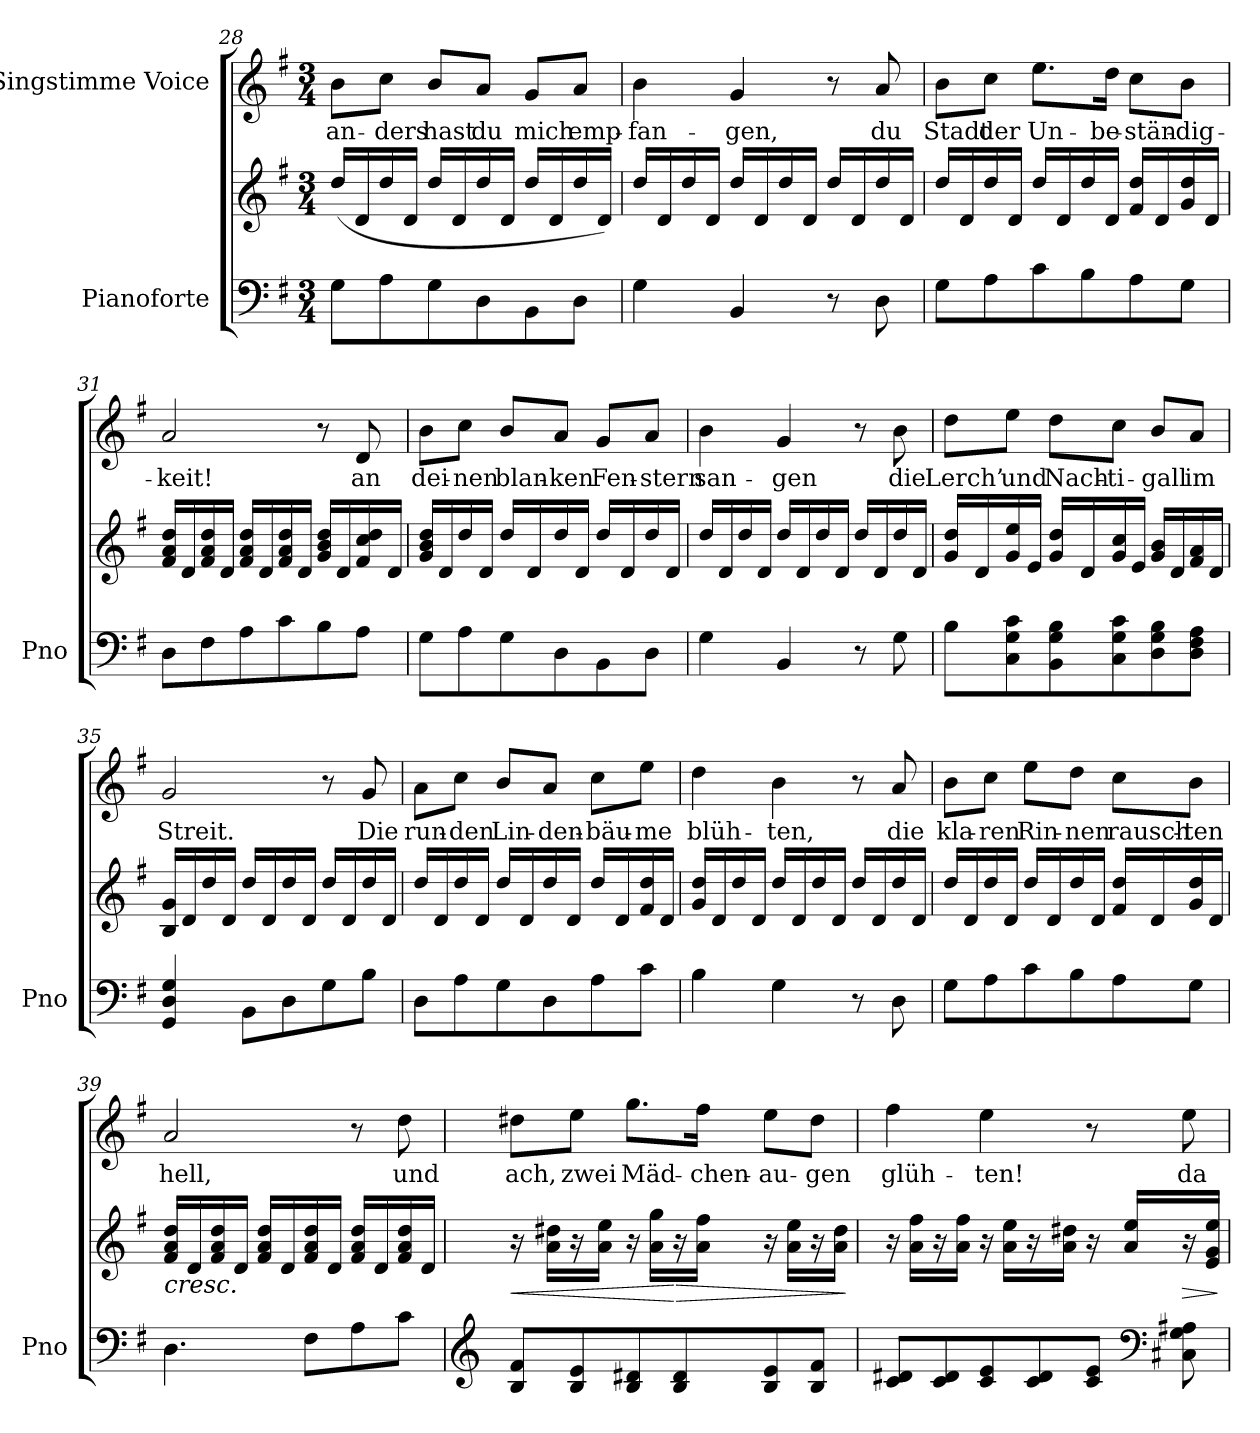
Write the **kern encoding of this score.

**kern	**kern	**dynam	**kern	**text
*part2	*part2	*part2	*part1	*part1
*staff3	*staff2	*staff2/3	*staff1	*staff1
*I"Pianoforte	*	*	*I"Singstimme Voice	*
*I'Pno	*	*	*	*
*clefF4	*clefG2	*	*clefG2	*
*k[f#]	*k[f#]	*	*k[f#]	*
*M3/4	*M3/4	*	*M3/4	*
=28	=28	=28	=28	=28
!	!	!	!	!LO:LY:b
8G\L	(16dd/LL	.	8b\L	an-
.	16d/	.	.	.
!	!	!	!	!LO:LY:b
8A\	16dd/	.	8cc\J	-ders
.	16d/JJ	.	.	.
!	!	!	!	!LO:LY:b
8G\	16dd/LL	.	8b/L	hast
.	16d/	.	.	.
!	!	!	!	!LO:LY:b
8D\	16dd/	.	8a/J	du
.	16d/JJ	.	.	.
!	!	!	!	!LO:LY:b
8BB\	16dd/LL	.	8g/L	mich
.	16d/	.	.	.
!	!	!	!	!LO:LY:b
8D\J	16dd/	.	8a/J	emp-
.	16d/JJ)	.	.	.
=29	=29	=29	=29	=29
!	!	!	!	!LO:LY:b
4G\	16dd/LL	.	4b\	-fan-
.	16d/	.	.	.
.	16dd/	.	.	.
.	16d/JJ	.	.	.
!	!	!	!	!LO:LY:b
4BB/	16dd/LL	.	4g/	-gen,
.	16d/	.	.	.
.	16dd/	.	.	.
.	16d/JJ	.	.	.
8r	16dd/LL	.	8r	.
.	16d/	.	.	.
!	!	!	!	!LO:LY:b
8D\	16dd/	.	8a/	du
.	16d/JJ	.	.	.
!!LO:LB:g=z
=30	=30	=30	=30	=30
!	!	!	!	!LO:LY:b
8G\L	16dd/LL	.	8b\L	Stadt
.	16d/	.	.	.
!	!	!	!	!LO:LY:b
8A\	16dd/	.	8cc\J	der
.	16d/JJ	.	.	.
!	!	!	!	!LO:LY:b
8c\	16dd/LL	.	8.ee\L	Un-
.	16d/	.	.	.
8B\	16dd/	.	.	.
!	!	!	!	!LO:LY:b
.	16d/JJ	.	16dd\Jk	-be-
!	!	!	!	!LO:LY:b
8A\	16f#/ 16dd/LL	.	8cc\L	-stän-
.	16d/	.	.	.
!	!	!	!	!LO:LY:b
8G\J	16g/ 16dd/	.	8b\J	-dig-
.	16d/JJ	.	.	.
=31	=31	=31	=31	=31
!	!	!	!	!LO:LY:b
8D\L	16f#/ 16a/ 16dd/LL	.	2a/	-keit!
.	16d/	.	.	.
8F#\	16f#/ 16a/ 16dd/	.	.	.
.	16d/JJ	.	.	.
8A\	16f#/ 16a/ 16dd/LL	.	.	.
.	16d/	.	.	.
8c\	16f#/ 16a/ 16dd/	.	.	.
.	16d/JJ	.	.	.
8B\	16g/ 16b/ 16dd/LL	.	8r	.
.	16d/	.	.	.
!	!	!	!	!LO:LY:b
8A\J	16f#/ 16cc/ 16dd/	.	8d/	an
.	16d/JJ	.	.	.
=32	=32	=32	=32	=32
!	!	!	!	!LO:LY:b
8G\L	16g/ 16b/ 16dd/LL	.	8b\L	dei-
.	16d/	.	.	.
!	!	!	!	!LO:LY:b
8A\	16dd/	.	8cc\J	-nen
.	16d/JJ	.	.	.
!	!	!	!	!LO:LY:b
8G\	16dd/LL	.	8b/L	blan-
.	16d/	.	.	.
!	!	!	!	!LO:LY:b
8D\	16dd/	.	8a/J	-ken
.	16d/JJ	.	.	.
!	!	!	!	!LO:LY:b
8BB\	16dd/LL	.	8g/L	Fen-
.	16d/	.	.	.
!	!	!	!	!LO:LY:b
8D\J	16dd/	.	8a/J	-stern
.	16d/JJ	.	.	.
!!LO:PB:g=z
=33	=33	=33	=33	=33
!	!	!	!	!LO:LY:b
4G\	16dd/LL	.	4b\	san-
.	16d/	.	.	.
.	16dd/	.	.	.
.	16d/JJ	.	.	.
!	!	!	!	!LO:LY:b
4BB/	16dd/LL	.	4g/	-gen
.	16d/	.	.	.
.	16dd/	.	.	.
.	16d/JJ	.	.	.
8r	16dd/LL	.	8r	.
.	16d/	.	.	.
!	!	!	!	!LO:LY:b
8G\	16dd/	.	8b\	die
.	16d/JJ	.	.	.
!!LO:PB:g=z
=34	=34	=34	=34	=34
!	!	!	!	!LO:LY:b
8B\L	16g/ 16dd/LL	.	8dd\L	Lerch’
.	16d/	.	.	.
!	!	!	!	!LO:LY:b
8C\ 8G\ 8c\	16g/ 16ee/	.	8ee\J	und
.	16e/JJ	.	.	.
!	!	!	!	!LO:LY:b
8BB\ 8G\ 8B\	16g/ 16dd/LL	.	8dd\L	Nach-
.	16d/	.	.	.
!	!	!	!	!LO:LY:b
8C\ 8G\ 8c\	16g/ 16cc/	.	8cc\J	-ti-
.	16e/JJ	.	.	.
!	!	!	!	!LO:LY:b
8D\ 8G\ 8B\	16g/ 16b/LL	.	8b/L	-gall
.	16d/	.	.	.
!	!	!	!	!LO:LY:b
8D\ 8F#\ 8A\J	16f#/ 16a/	.	8a/J	im
.	16d/JJ	.	.	.
=35	=35	=35	=35	=35
!	!	!	!	!LO:LY:b
4GG/ 4D/ 4G/	16B/ 16g/LL	.	2g/	Streit.
.	16d/	.	.	.
.	16dd/	.	.	.
.	16d/JJ	.	.	.
8BB\L	16dd/LL	.	.	.
.	16d/	.	.	.
8D\	16dd/	.	.	.
.	16d/JJ	.	.	.
8G\	16dd/LL	.	8r	.
.	16d/	.	.	.
!	!	!	!	!LO:LY:b
8B\J	16dd/	.	8g/	Die
.	16d/JJ	.	.	.
=36	=36	=36	=36	=36
!	!	!	!	!LO:LY:b
8D\L	16dd/LL	.	8a\L	run-
.	16d/	.	.	.
!	!	!	!	!LO:LY:b
8A\	16dd/	.	8cc\J	-den
.	16d/JJ	.	.	.
!	!	!	!	!LO:LY:b
8G\	16dd/LL	.	8b/L	Lin-
.	16d/	.	.	.
!	!	!	!	!LO:LY:b
8D\	16dd/	.	8a/J	-den-
.	16d/JJ	.	.	.
!	!	!	!	!LO:LY:b
8A\	16dd/LL	.	8cc\L	-bäu-
.	16d/	.	.	.
!	!	!	!	!LO:LY:b
8c\J	16f#/ 16dd/	.	8ee\J	-me
.	16d/JJ	.	.	.
!!LO:LB:g=z
=37	=37	=37	=37	=37
!	!	!	!	!LO:LY:b
4B\	16g/ 16dd/LL	.	4dd\	blüh-
.	16d/	.	.	.
.	16dd/	.	.	.
.	16d/JJ	.	.	.
!	!	!	!	!LO:LY:b
4G\	16dd/LL	.	4b\	-ten,
.	16d/	.	.	.
.	16dd/	.	.	.
.	16d/JJ	.	.	.
8r	16dd/LL	.	8r	.
.	16d/	.	.	.
!	!	!	!	!LO:LY:b
8D\	16dd/	.	8a/	die
.	16d/JJ	.	.	.
!!LO:LB:g=z
=38	=38	=38	=38	=38
!	!	!	!	!LO:LY:b
8G\L	16dd/LL	.	8b\L	kla-
.	16d/	.	.	.
!	!	!	!	!LO:LY:b
8A\	16dd/	.	8cc\J	-ren
.	16d/JJ	.	.	.
!	!	!	!	!LO:LY:b
8c\	16dd/LL	.	8ee\L	Rin-
.	16d/	.	.	.
!	!	!	!	!LO:LY:b
8B\	16dd/	.	8dd\J	-nen
.	16d/JJ	.	.	.
!	!	!	!	!LO:LY:b
8A\	16f#/ 16dd/LL	.	8cc\L	rausch-
.	16d/	.	.	.
!	!	!	!	!LO:LY:b
8G\J	16g/ 16dd/	.	8b\J	-ten
.	16d/JJ	.	.	.
=39	=39	=39	=39	=39
!	!LO:TX:b:i:t=cresc.	!	!	!
!	!	!	!	!LO:LY:b
4.D\	16f#/ 16a/ 16dd/LL	.	2a/	hell,
.	16d/	.	.	.
.	16f#/ 16a/ 16dd/	.	.	.
.	16d/JJ	.	.	.
.	16f#/ 16a/ 16dd/LL	.	.	.
.	16d/	.	.	.
8F#\L	16f#/ 16a/ 16dd/	.	.	.
.	16d/JJ	.	.	.
8A\	16f#/ 16a/ 16dd/LL	.	8r	.
.	16d/	.	.	.
!	!	!	!	!LO:LY:b
8c\J	16f#/ 16a/ 16dd/	.	8dd\	und
.	16d/JJ	.	.	.
=40	=40	=40	=40	=40
*clefG2	*	*	*	*
!	!	!LO:HP:b	!	!LO:LY:b
8B/ 8f#/L	16r	<	8dd#X\L	ach,
.	16a\ 16dd#X\LL	.	.	.
!	!	!	!	!LO:LY:b
8B/ 8e/	16r	.	8ee\J	zwei
.	16a\ 16ee\JJ	.	.	.
!	!	!	!	!LO:LY:b
8B/ 8d#X/	16r	.	8.gg\L	Mäd-
.	16a\ 16gg\LL	.	.	.
!	!	!LO:HP:n=1:b	!	!
8B/ 8d#/	16r	[ >	.	.
!	!	!	!	!LO:LY:b
.	16a\ 16ff#\JJ	.	16ff#\Jk	-chen-
!	!	!	!	!LO:LY:b
8B/ 8e/	16r	.	8ee\L	-au-
.	16a\ 16ee\LL	.	.	.
!	!	!	!	!LO:LY:b
8B/ 8f#/J	16r	.	8dd#\J	-gen
.	16a\ 16dd#\JJ	.	.	.
.	.	]	.	.
!!LO:LB:g=z
=41	=41	=41	=41	=41
!	!	!	!	!LO:LY:b
8c/ 8d#X/L	16r	.	4ff#\	glüh-
.	16a\ 16ff#\LL	.	.	.
8c/ 8d#/	16r	.	.	.
.	16a\ 16ff#\JJ	.	.	.
!	!	!	!	!LO:LY:b
8c/ 8e/	16r	.	4ee\	-ten!
.	16a\ 16ee\LL	.	.	.
8c/ 8d#/	16r	.	.	.
.	16a\ 16dd#X\JJ	.	.	.
8c/ 8e/J	16r	.	8r	.
.	16a/ 16ee/LL	.	.	.
*clefF4	*	*	*	*
!	!	!LO:HP:b	!	!LO:LY:b
8C#X\ 8G\ 8A#X\	16r	>	8ee\	da
.	16e/ 16g/ 16ee/JJ	.	.	.
.	.	]	.	.
=	=	=	=	=
*-	*-	*-	*-	*-
